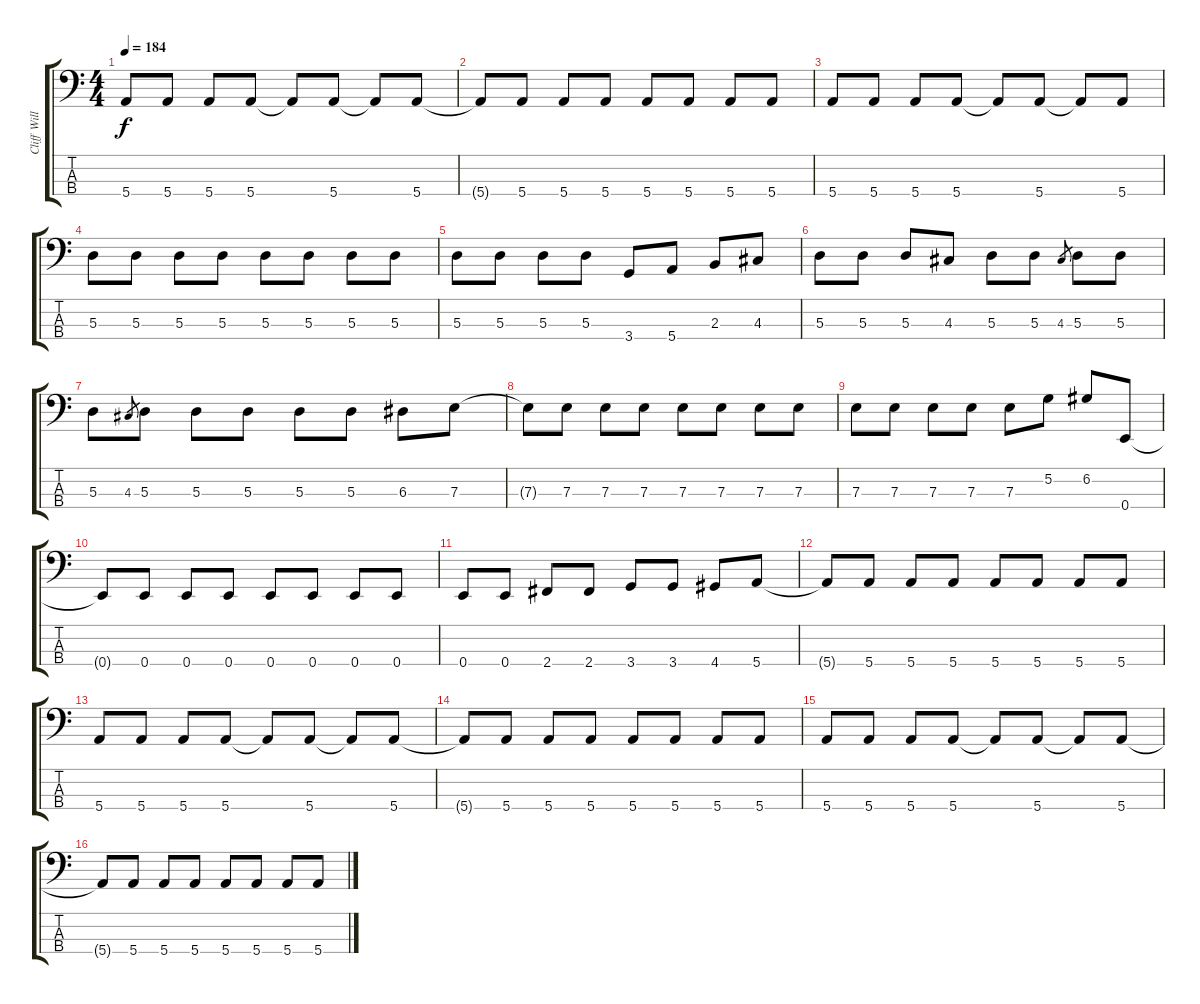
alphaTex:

\track ("Cliff Williams" "Cliff Will") {instrument electricbassfinger}
\staff {score tabs}
\tuning (G2 D2 A1 E1) {hide}
\ts (4 4)
\tempo 184
\clef f4
\ks c
5.4.8{dy f} 5.4.8 5.4.8 5.4.8 5.4{t}.8 5.4.8 5.4{t}.8 5.4.8 |
5.4{t}.8 5.4.8 5.4.8 5.4.8 5.4.8 5.4.8 5.4.8 5.4.8 |
5.4.8 5.4.8 5.4.8 5.4.8 5.4{t}.8 5.4.8 5.4{t}.8 5.4.8 |
5.3.8 5.3.8 5.3.8 5.3.8 5.3.8 5.3.8 5.3.8 5.3.8 |
5.3.8 5.3.8 5.3.8 5.3.8 3.4.8 5.4.8 2.3.8 4.3.8 |
5.3.8 5.3.8 5.3.8 4.3.8 5.3.8 5.3.8 4.3.8{gr} 5.3.8 5.3.8 |
5.3.8 4.3.8{gr} 5.3.8 5.3.8 5.3.8 5.3.8 5.3.8 6.3.8 7.3.8 |
7.3{t}.8 7.3.8 7.3.8 7.3.8 7.3.8 7.3.8 7.3.8 7.3.8 |
7.3.8 7.3.8 7.3.8 7.3.8 7.3.8 5.2.8 6.2.8 0.4.8 |
0.4{t}.8 0.4.8 0.4.8 0.4.8 0.4.8 0.4.8 0.4.8 0.4.8 |
0.4.8 0.4.8 2.4.8 2.4.8 3.4.8 3.4.8 4.4.8 5.4.8 |
5.4{t}.8 5.4.8 5.4.8 5.4.8 5.4.8 5.4.8 5.4.8 5.4.8 |
5.4.8 5.4.8 5.4.8 5.4.8 5.4{t}.8 5.4.8 5.4{t}.8 5.4.8 |
5.4{t}.8 5.4.8 5.4.8 5.4.8 5.4.8 5.4.8 5.4.8 5.4.8 |
5.4.8 5.4.8 5.4.8 5.4.8 5.4{t}.8 5.4.8 5.4{t}.8 5.4.8 |
5.4{t}.8 5.4.8 5.4.8 5.4.8 5.4.8 5.4.8 5.4.8 5.4.8
